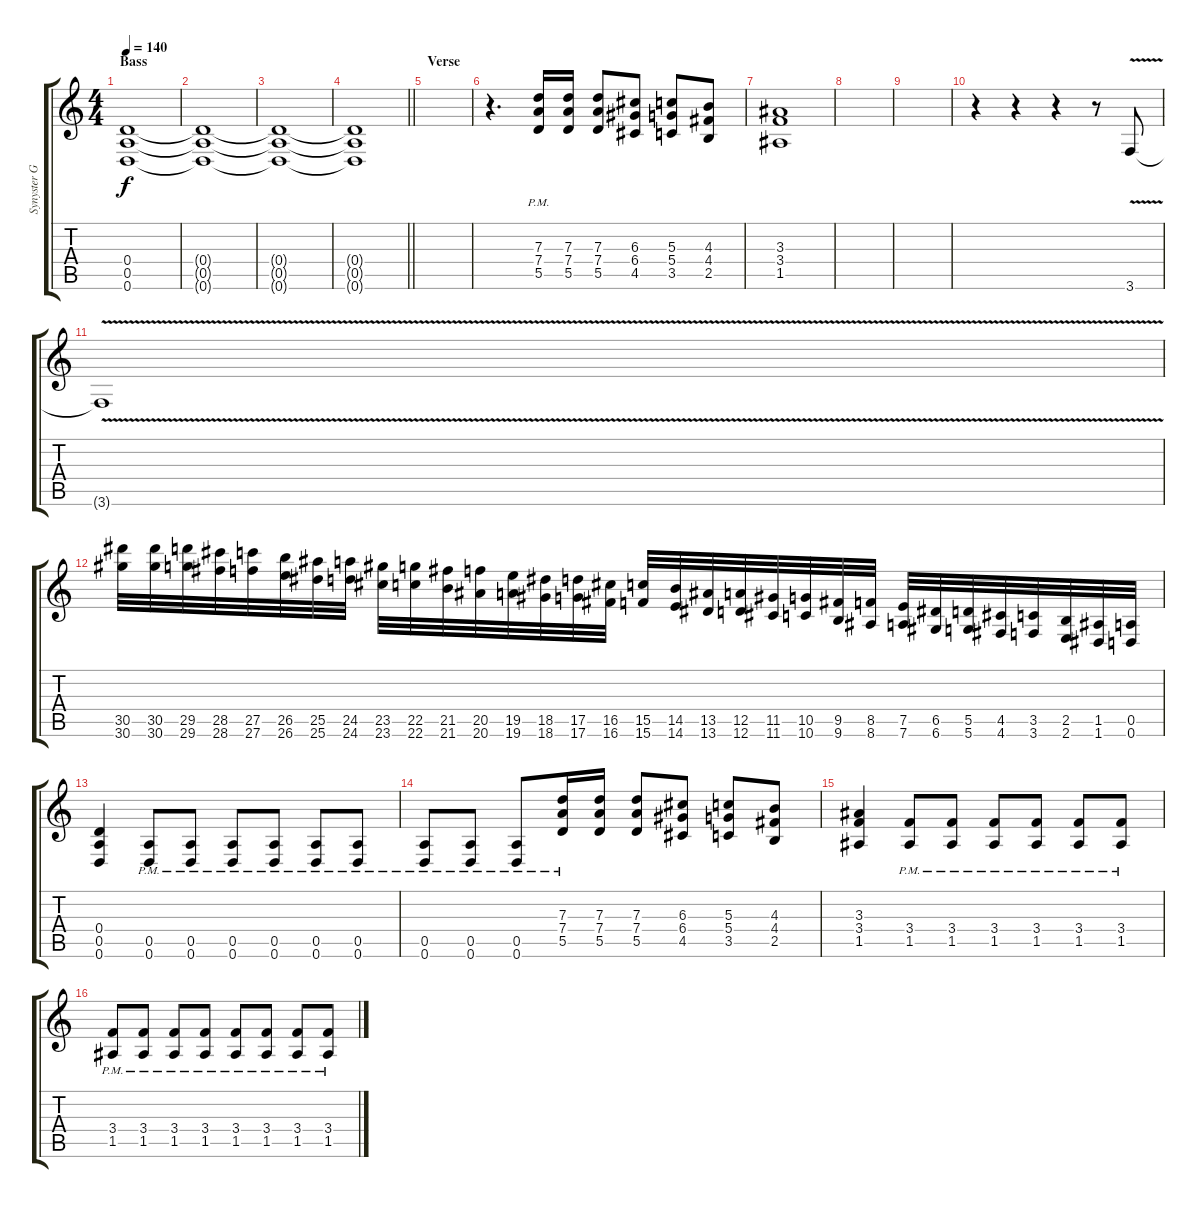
\track ("Synyster Gates" "Synyster G") {instrument distortionguitar}
\staff {score tabs}
\tuning (E4 B3 G3 D3 A2 D2) {hide}
\ts (4 4)
\section ("" "Bass")
\tempo 140
\clef g2
\ks c
(0.4 0.5 0.6).1{dy f balance 0} |
(0.4{t} 0.5{t} 0.6{t}).1 |
(0.4{t} 0.5{t} 0.6{t}).1 |
\barLineRight lightlight
(0.4{t} 0.5{t} 0.6{t}).1 |
\section ("" "Verse")
|
r.4{d} (7.3{pm} 7.4{pm} 5.5{pm}).16 (7.3 7.4 5.5).16 (7.3 7.4 5.5).8 (6.3 6.4 4.5).8 (5.3 5.4 3.5).8 (4.3 4.4 2.5).8 |
(3.3 3.4 1.5).1 |
|
|
r.4 r.4 r.4 r.8 3.6{v}.8 |
3.6{t}.1 |
(30.5 30.6).32{instrument guitarfretnoise} (30.5 30.6).32 (29.5 29.6).32 (28.5 28.6).32 (27.5 27.6).32 (26.5 26.6).32 (25.5 25.6).32 (24.5 24.6).32 (23.5 23.6).32 (22.5 22.6).32 (21.5 21.6).32 (20.5 20.6).32 (19.5 19.6).32 (18.5 18.6).32 (17.5 17.6).32 (16.5 16.6).32 (15.5 15.6).32 (14.5 14.6).32 (13.5 13.6).32 (12.5 12.6).32 (11.5 11.6).32 (10.5 10.6).32 (9.5 9.6).32 (8.5 8.6).32 (7.5 7.6).32 (6.5 6.6).32 (5.5 5.6).32 (4.5 4.6).32 (3.5 3.6).32 (2.5 2.6).32 (1.5 1.6).32 (0.5 0.6).32 |
(0.4 0.5 0.6).4{instrument distortionguitar} (0.5{pm} 0.6{pm}).8 (0.5{pm} 0.6{pm}).8 (0.5{pm} 0.6{pm}).8 (0.5{pm} 0.6{pm}).8 (0.5{pm} 0.6{pm}).8 (0.5{pm} 0.6{pm}).8 |
(0.5{pm} 0.6{pm}).8 (0.5{pm} 0.6{pm}).8 (0.5{pm} 0.6{pm}).8 (7.3{pm} 7.4{pm} 5.5{pm}).16 (7.3 7.4 5.5).16 (7.3 7.4 5.5).8 (6.3 6.4 4.5).8 (5.3 5.4 3.5).8 (4.3 4.4 2.5).8 |
(3.3 3.4 1.5).4 (3.4{pm} 1.5{pm}).8 (3.4{pm} 1.5{pm}).8 (3.4{pm} 1.5{pm}).8 (3.4{pm} 1.5{pm}).8 (3.4{pm} 1.5{pm}).8 (3.4{pm} 1.5{pm}).8 |
(3.4{pm} 1.5{pm}).8 (3.4{pm} 1.5{pm}).8 (3.4{pm} 1.5{pm}).8 (3.4{pm} 1.5{pm}).8 (3.4{pm} 1.5{pm}).8 (3.4{pm} 1.5{pm}).8 (3.4{pm} 1.5{pm}).8 (3.4{pm} 1.5{pm}).8
